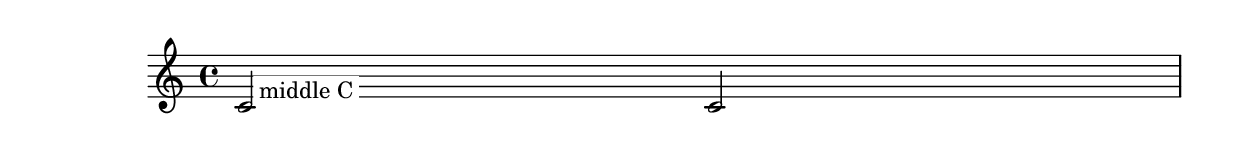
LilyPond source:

%% DO NOT EDIT this file manually; it is automatically
%% generated from LSR http://lsr.dsi.unimi.it
%% Make any changes in LSR itself, or in Documentation/snippets/new/ ,
%% and then run scripts/auxiliar/makelsr.py
%%
%% This file is in the public domain.
\version "2.12.2"

\header {
  lsrtags = "editorial-annotations, text"

%% Translation of GIT committish: 91eeed36c877fe625d957437d22081721c8c6345
  texidoces = "
La instrucción @code{\\whiteout} intercala un rectángulo blanco
debajo de un elemento de marcado.  Este rectángulo blanco no tapa
a ningún otro objeto gráfico, puesto que las líneas del pentagrama
están en una capa inferior a la de la mayor parte de los otros
objetos.

"
  doctitlees = "Poner en blanco las líneas del pentagrama utilizando la instrucción \\whiteout"

  texidoc = "
The @code{\\whiteout} command underlays a markup with a white box.
Since staff lines are in a lower layer than most other grobs, this
white box will not overlap any other grob.

"
  doctitle = "Blanking staff lines using the \\whiteout command"
} % begin verbatim

\layout { ragged-right = ##f }
\relative c' {
  \override TextScript #'extra-offset = #'(2 . 4)
  c2-\markup { \whiteout \pad-markup #0.5 "middle C" } c
}

